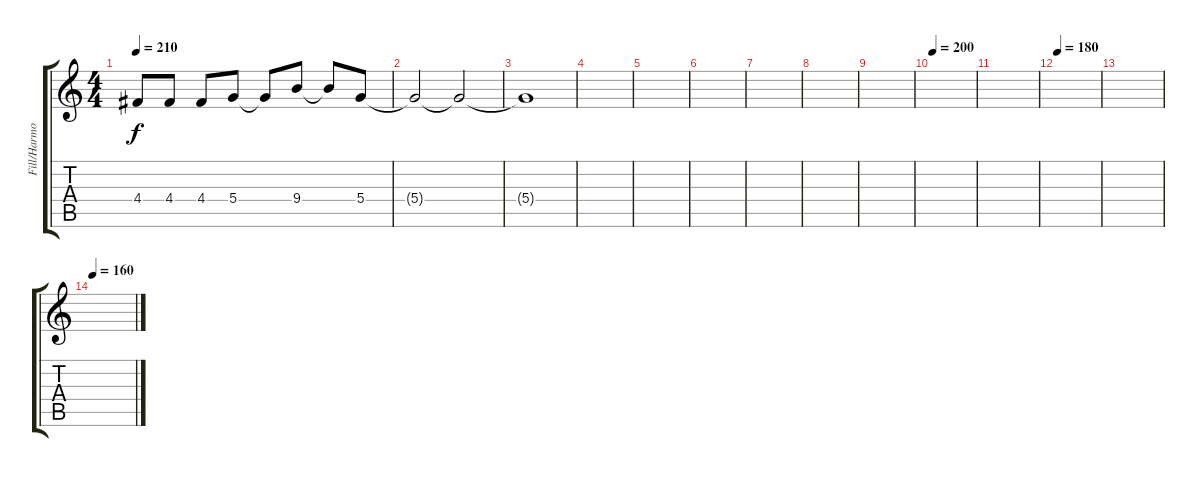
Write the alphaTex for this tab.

\track ("Fill/Harmony" "Fill/Harmo") {instrument distortionguitar}
\staff {score tabs}
\tuning (E4 B3 G3 D3 A2 E2) {hide}
\ts (4 4)
\tempo 210
\clef g2
\ks c
4.4.8{dy f} 4.4.8 4.4.8 5.4.8 5.4{t}.8 9.4.8 9.4{t}.8 5.4.8 |
5.4{t}.2 5.4{t}.2 |
5.4{t}.1 |
|
|
|
|
|
|
\tempo 200
|
|
\tempo 180
|
|
\tempo 160
